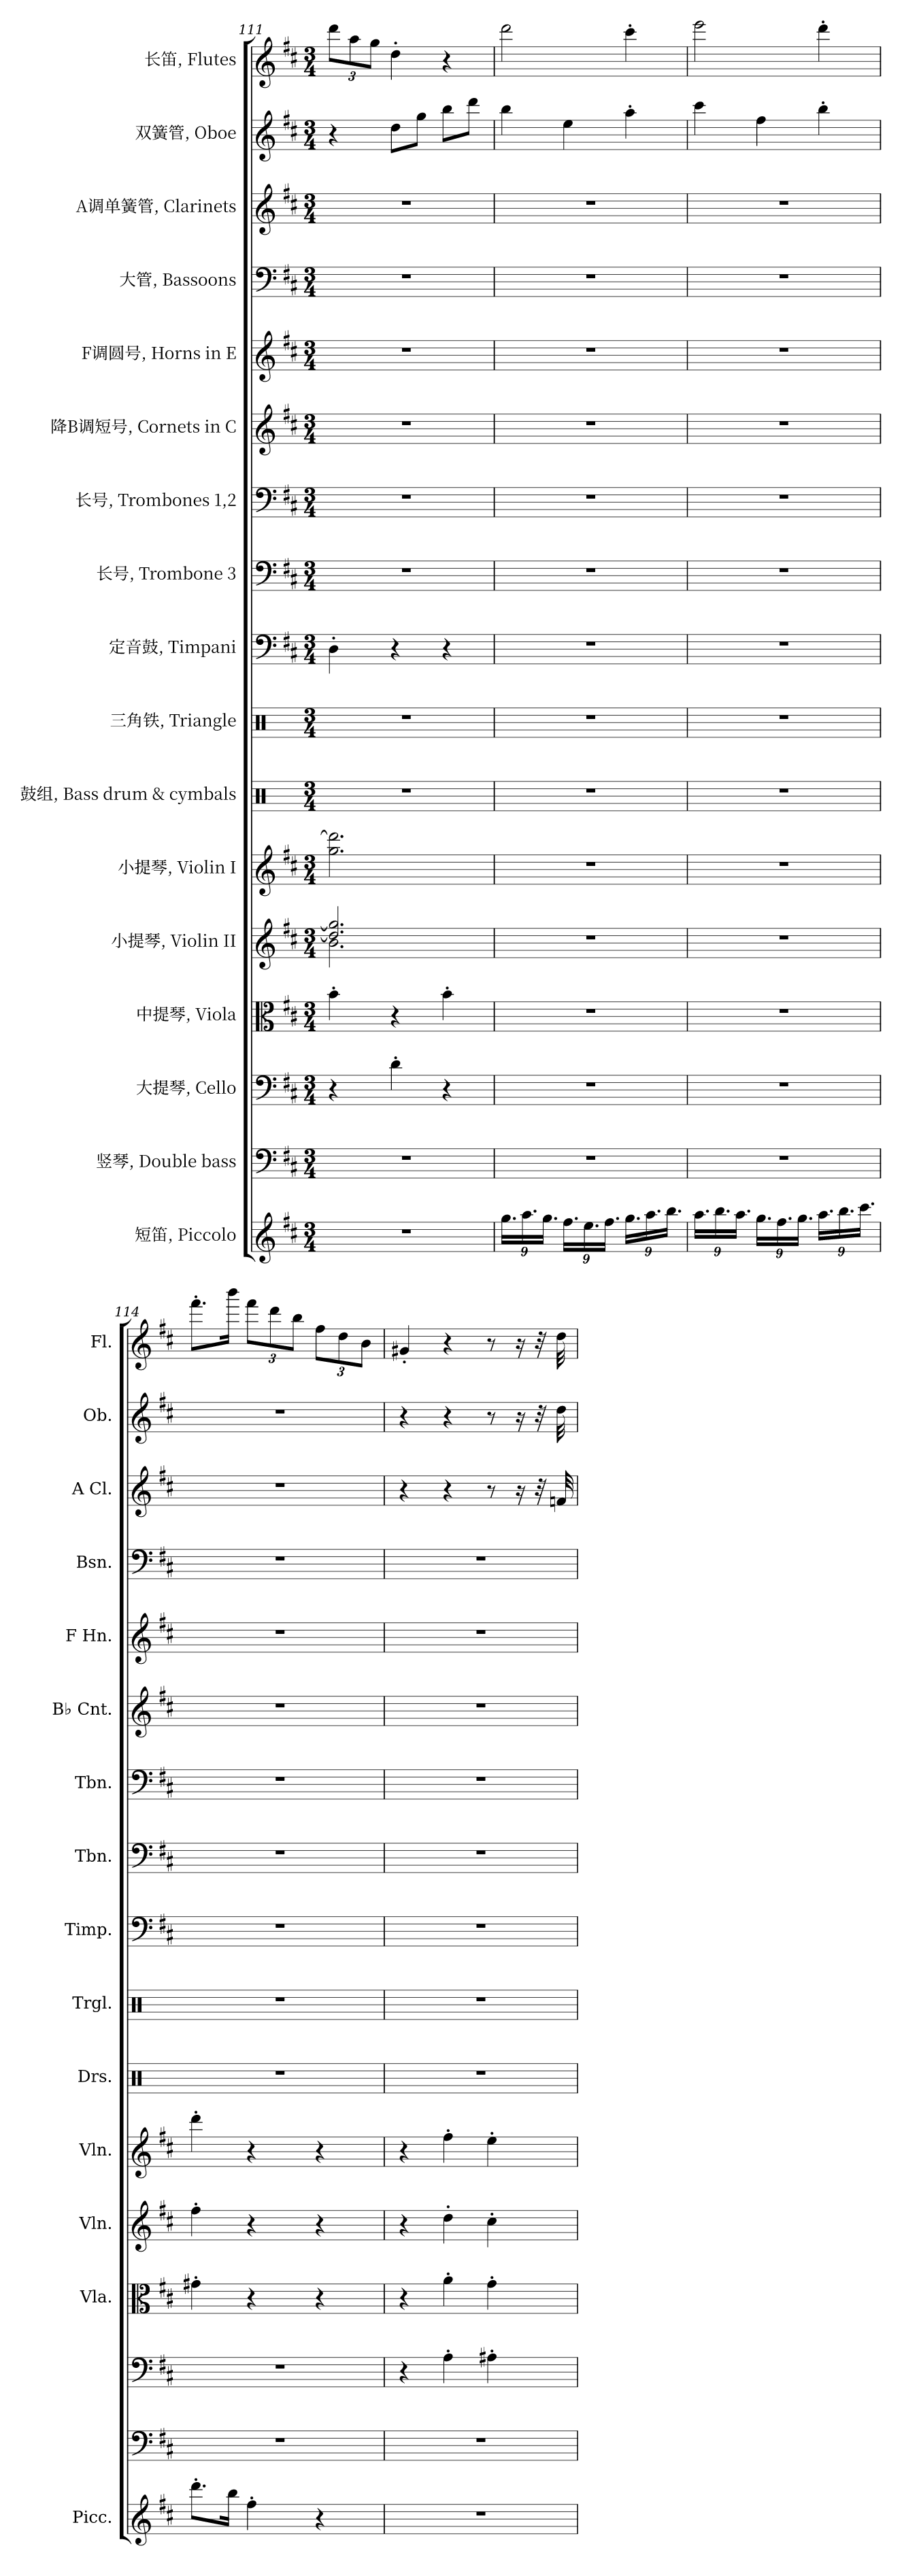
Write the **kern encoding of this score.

**kern	**kern	**kern	**kern	**kern	**kern	**kern	**kern	**kern	**kern	**kern	**kern	**kern	**kern	**kern	**kern	**kern
*part17	*part16	*part15	*part14	*part13	*part12	*part11	*part10	*part9	*part8	*part7	*part6	*part5	*part4	*part3	*part2	*part1
*staff17	*staff16	*staff15	*staff14	*staff13	*staff12	*staff11	*staff10	*staff9	*staff8	*staff7	*staff6	*staff5	*staff4	*staff3	*staff2	*staff1
*I"短笛, Piccolo	*I"竖琴, Double bass	*I"大提琴, Cello	*I"中提琴, Viola	*I"小提琴, Violin II	*I"小提琴, Violin I	*I"鼓组, Bass drum &amp; cymbals	*I"三角铁, Triangle	*I"定音鼓, Timpani	*I"长号, Trombone 3	*I"长号, Trombones 1,2	*I"降B调短号, Cornets in C	*I"F调圆号, Horns in E	*I"大管, Bassoons	*I"A调单簧管, Clarinets	*I"双簧管, Oboe	*I"长笛, Flutes
*I'Picc.	*	*	*I'Vla.	*I'Vln.	*I'Vln.	*I'Drs.	*I'Trgl.	*I'Timp.	*I'Tbn.	*I'Tbn.	*I'B♭ Cnt.	*I'F Hn.	*I'Bsn.	*I'A Cl.	*I'Ob.	*I'Fl.
*clefG2	*clefF4	*clefF4	*clefC3	*clefG2	*clefG2	*clefX	*clefX	*clefF4	*clefF4	*clefF4	*clefG2	*clefG2	*clefF4	*clefG2	*clefG2	*clefG2
*ITrd-7c-12	*	*	*	*	*	*	*	*	*	*	*ITrd1c2	*ITrd4c7	*	*ITrd2c3	*	*
*k[f#c#]	*k[f#c#]	*k[f#c#]	*k[f#c#]	*k[f#c#]	*k[f#c#]	*k[]	*k[]	*k[f#c#]	*k[f#c#]	*k[f#c#]	*k[]	*k[f#]	*k[f#c#]	*k[f#c#g#d#a#]	*k[f#c#]	*k[f#c#]
*M3/4	*M3/4	*M3/4	*M3/4	*M3/4	*M3/4	*M3/4	*M3/4	*M3/4	*M3/4	*M3/4	*M3/4	*M3/4	*M3/4	*M3/4	*M3/4	*M3/4
=111	=111	=111	=111	=111	=111	=111	=111	=111	=111	=111	=111	=111	=111	=111	=111	=111
*	*	*	*	*^	*	*	*	*	*	*	*	*	*	*	*	*
*	*	*	*	*	*	*	*	*	*	*	*	*	*	*	*	*	*Xbrackettup
2.r	2.r	4r	4b'\	2.dd/] 2.gg/]	2.b\	2.gg\ 2.ddd\]	2.r	2.r	4D'\	2.r	2.r	2.r	2.r	2.r	2.r	4r	12ddd\L
.	.	.	.	.	.	.	.	.	.	.	.	.	.	.	.	.	12aa\
.	.	.	.	.	.	.	.	.	.	.	.	.	.	.	.	.	12gg\J
.	.	4d'\	4r	.	.	.	.	.	4r	.	.	.	.	.	.	8dd\L	4dd'\
.	.	.	.	.	.	.	.	.	.	.	.	.	.	.	.	8gg\J	.
.	.	4r	4b'\	.	.	.	.	.	4r	.	.	.	.	.	.	8bb\L	4r
.	.	.	.	.	.	.	.	.	.	.	.	.	.	.	.	8ddd\J	.
*	*	*	*	*v	*v	*	*	*	*	*	*	*	*	*	*	*	*
=112	=112	=112	=112	=112	=112	=112	=112	=112	=112	=112	=112	=112	=112	=112	=112	=112
*Xbrackettup	*	*	*	*	*	*	*	*	*	*	*	*	*	*	*	*
18.ggg\LL	2.r	2.r	2.r	2.r	2.r	2.r	2.r	2.r	2.r	2.r	2.r	2.r	2.r	2.r	4bb\	2ddd\
18.aaa\	.	.	.	.	.	.	.	.	.	.	.	.	.	.	.	.
18.ggg\JJ	.	.	.	.	.	.	.	.	.	.	.	.	.	.	.	.
18.fff#\LL	.	.	.	.	.	.	.	.	.	.	.	.	.	.	4ee\	.
18.eee\	.	.	.	.	.	.	.	.	.	.	.	.	.	.	.	.
18.fff#\JJ	.	.	.	.	.	.	.	.	.	.	.	.	.	.	.	.
18.ggg\LL	.	.	.	.	.	.	.	.	.	.	.	.	.	.	4aa'\	4ccc#'\
18.aaa\	.	.	.	.	.	.	.	.	.	.	.	.	.	.	.	.
18.bbb\JJ	.	.	.	.	.	.	.	.	.	.	.	.	.	.	.	.
!!LO:PB:g=z
=113	=113	=113	=113	=113	=113	=113	=113	=113	=113	=113	=113	=113	=113	=113	=113	=113
18.aaa\LL	2.r	2.r	2.r	2.r	2.r	2.r	2.r	2.r	2.r	2.r	2.r	2.r	2.r	2.r	4ccc#\	2eee\
18.bbb\	.	.	.	.	.	.	.	.	.	.	.	.	.	.	.	.
18.aaa\JJ	.	.	.	.	.	.	.	.	.	.	.	.	.	.	.	.
18.ggg\LL	.	.	.	.	.	.	.	.	.	.	.	.	.	.	4ff#\	.
18.fff#\	.	.	.	.	.	.	.	.	.	.	.	.	.	.	.	.
18.ggg\JJ	.	.	.	.	.	.	.	.	.	.	.	.	.	.	.	.
18.aaa\LL	.	.	.	.	.	.	.	.	.	.	.	.	.	.	4bb'\	4ddd'\
18.bbb\	.	.	.	.	.	.	.	.	.	.	.	.	.	.	.	.
18.cccc#\JJ	.	.	.	.	.	.	.	.	.	.	.	.	.	.	.	.
=114	=114	=114	=114	=114	=114	=114	=114	=114	=114	=114	=114	=114	=114	=114	=114	=114
8.dddd'\L	2.r	2.r	4g#X'\	4ff#'\	4ddd'\	2.r	2.r	2.r	2.r	2.r	2.r	2.r	2.r	2.r	2.r	8.fff#'\L
16bbb\Jk	.	.	.	.	.	.	.	.	.	.	.	.	.	.	.	16bbb\Jk
4fff#'\	.	.	4r	4r	4r	.	.	.	.	.	.	.	.	.	.	12fff#\L
.	.	.	.	.	.	.	.	.	.	.	.	.	.	.	.	12ddd\
.	.	.	.	.	.	.	.	.	.	.	.	.	.	.	.	12bb\J
4r	.	.	4r	4r	4r	.	.	.	.	.	.	.	.	.	.	12ff#\L
.	.	.	.	.	.	.	.	.	.	.	.	.	.	.	.	12dd\
.	.	.	.	.	.	.	.	.	.	.	.	.	.	.	.	12b\J
=115	=115	=115	=115	=115	=115	=115	=115	=115	=115	=115	=115	=115	=115	=115	=115	=115
2.r	2.r	4r	4r	4r	4r	2.r	2.r	2.r	2.r	2.r	2.r	2.r	2.r	4r	4r	4g#X'/
.	.	4A'\	4a'\	4dd'\	4ff#'\	.	.	.	.	.	.	.	.	4r	4r	4r
.	.	4A#X'\	4g'\	4cc#'\	4ee'\	.	.	.	.	.	.	.	.	8r	8r	8r
.	.	.	.	.	.	.	.	.	.	.	.	.	.	16r	16r	16r
.	.	.	.	.	.	.	.	.	.	.	.	.	.	32r	32r	32r
.	.	.	.	.	.	.	.	.	.	.	.	.	.	32dn/	32dd\	32dd\
=	=	=	=	=	=	=	=	=	=	=	=	=	=	=	=	=
*-	*-	*-	*-	*-	*-	*-	*-	*-	*-	*-	*-	*-	*-	*-	*-	*-
